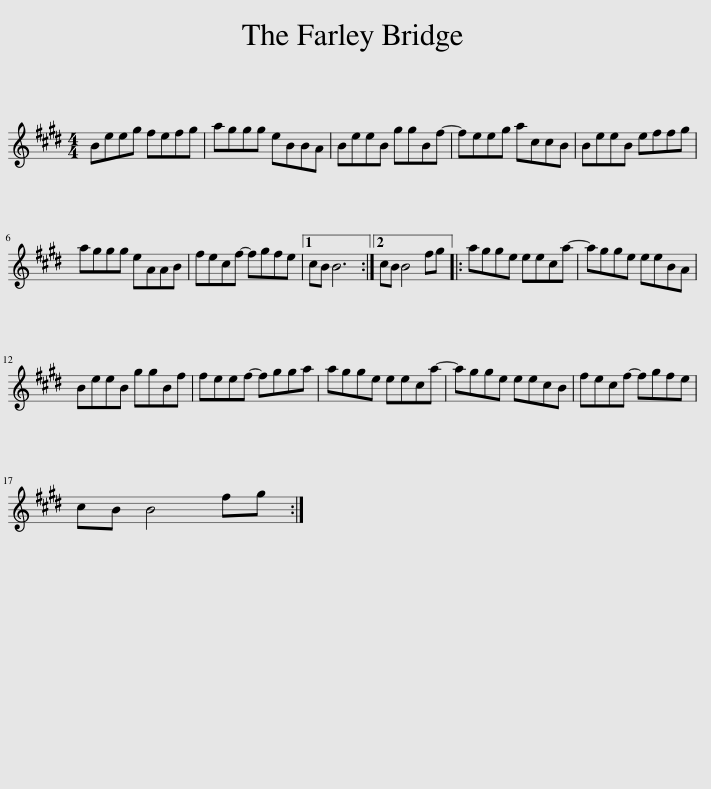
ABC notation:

X:1
L:1/8
M:4/4
I:linebreak $
K:E
V:1 treble
V:1
 Beeg fefg | aggg eBBA | BeeB ggBf- | feeg accB | BeeB effg |$ %5
 aggg eAAB | fecf- fgfe |1 cB B6 :|2 cB B4 fg |: agge eeca- | %10
 agge eeBA |$ BeeB ggBf | feef- fgga | agge eeca- | agge eecB | %15
 fecf- fgfe |$ cB B4 fg :| %17
